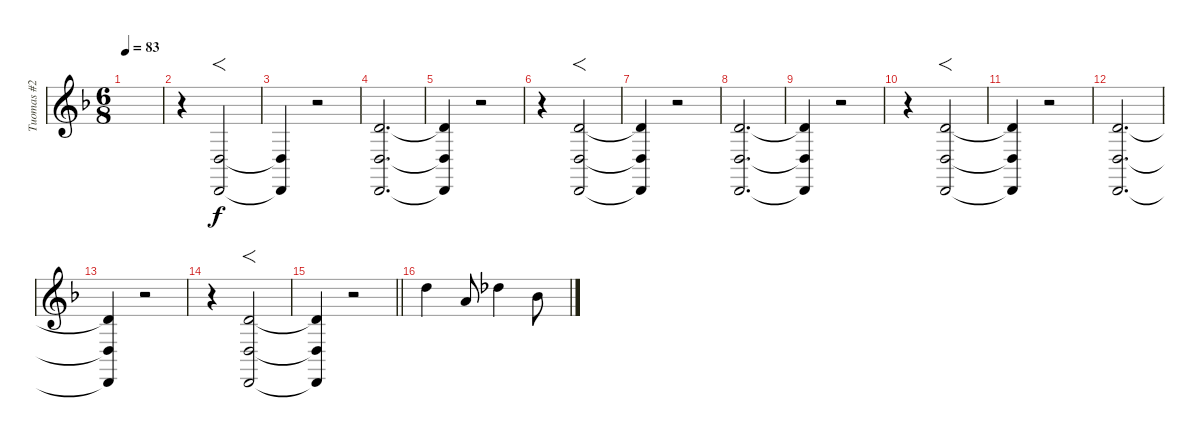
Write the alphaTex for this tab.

\track ("Tuomas #2" "Tuomas #2") {instrument stringensemble1}
\staff {score}
\tuning (E4 B3 G3 D3 A2 E2 B1) {hide}
\ts (6 8)
\tempo 83
\clef g2
\ks f
|
r.4 (5.5 3.7).2{f dy f volume 13 instrument trombone} |
(5.5{t} 3.7{t}).4 r.2 |
(7.3 5.5 3.7).2{d volume 9 instrument churchorgan} |
(7.3{t} 5.5{t} 3.7{t}).4 r.2 |
r.4 (7.3 5.5 3.7).2{f volume 13 instrument trombone} |
(7.3{t} 5.5{t} 3.7{t}).4 r.2 |
(7.3 5.5 3.7).2{d volume 9 instrument churchorgan} |
(7.3{t} 5.5{t} 3.7{t}).4 r.2 |
r.4 (7.3 5.5 3.7).2{f volume 13 instrument trombone} |
(7.3{t} 5.5{t} 3.7{t}).4 r.2 |
(7.3 5.5 3.7).2{d volume 9 instrument churchorgan} |
(7.3{t} 5.5{t} 3.7{t}).4 r.2 |
r.4 (7.3 5.5 3.7).2{f volume 13 instrument trombone} |
\barLineRight lightlight
(7.3{t} 5.5{t} 3.7{t}).4 r.2 |
\section ("" "")
15.2.4{volume 8 instrument panflute} 14.3.8 14.2.4 15.3.8
